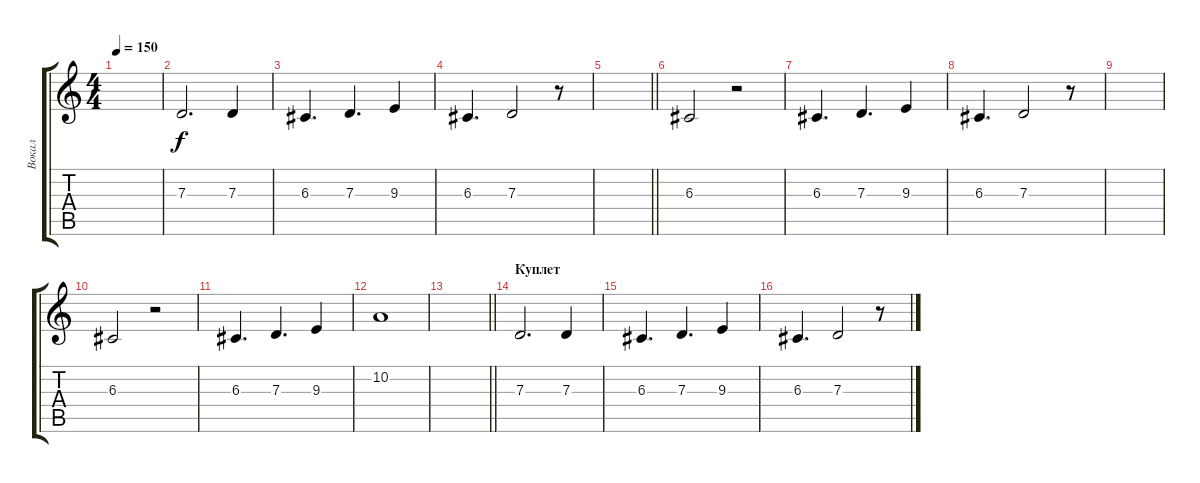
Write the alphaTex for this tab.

\track ("Вокал" "Вокал") {instrument flute}
\staff {score tabs}
\tuning (E4 B3 G3 D3 A2 E2) {hide}
\ts (4 4)
\tempo 150
\clef g2
\ks c
|
7.3.2{d} 7.3.4 |
6.3.4{d} 7.3.4{d} 9.3.4 |
6.3.4{d} 7.3.2 r.8 |
\barLineRight lightlight
|
\section ("" " ")
6.3.2 r.2 |
6.3.4{d} 7.3.4{d} 9.3.4 |
6.3.4{d} 7.3.2 r.8 |
|
6.3.2 r.2 |
6.3.4{d} 7.3.4{d} 9.3.4 |
10.2.1 |
\barLineRight lightlight
|
\section ("" "Куплет")
7.3.2{d} 7.3.4 |
6.3.4{d} 7.3.4{d} 9.3.4 |
6.3.4{d} 7.3.2 r.8
